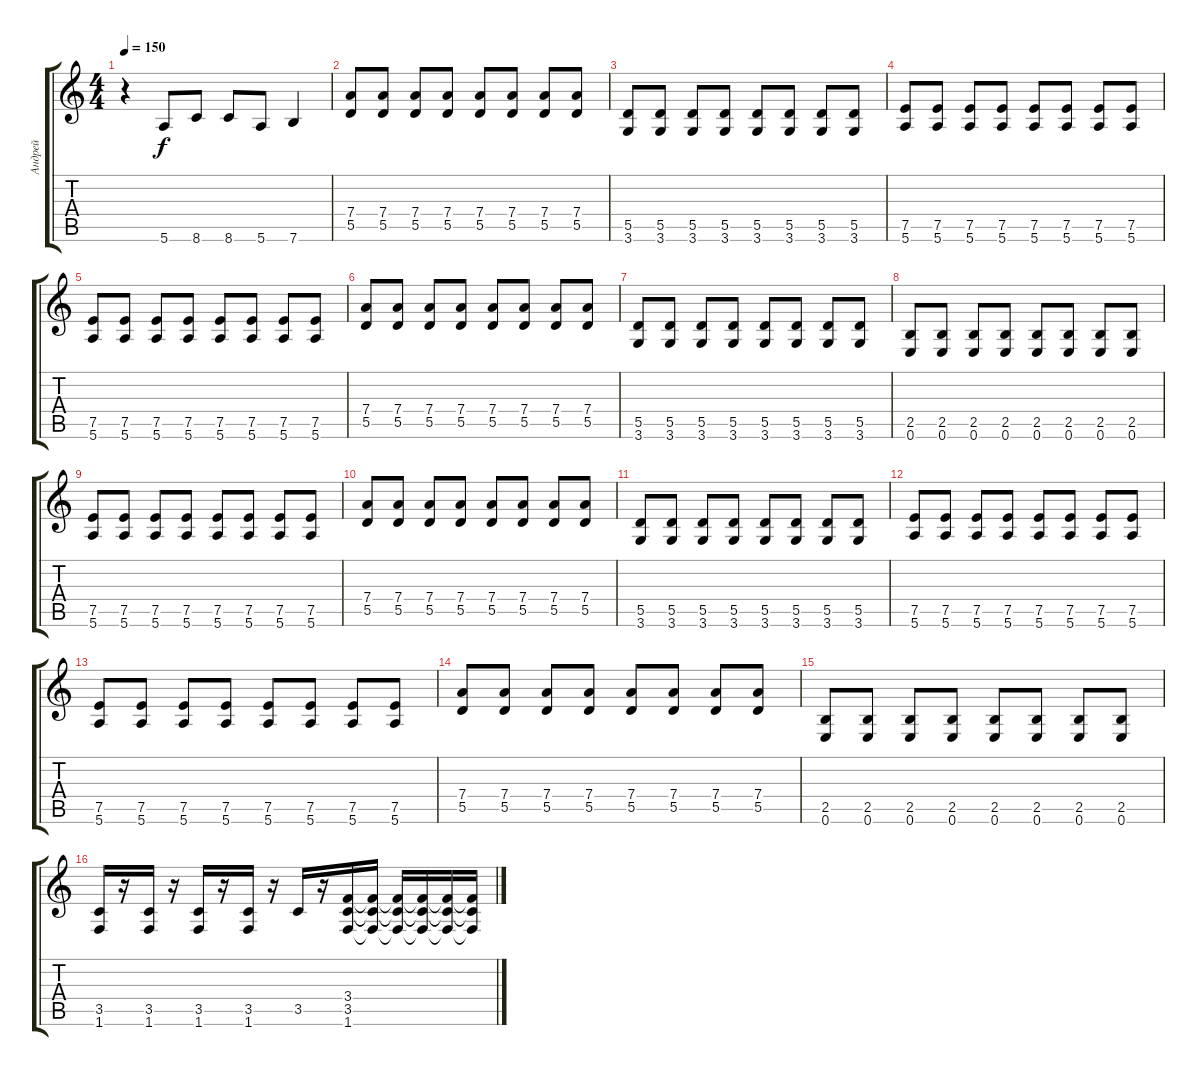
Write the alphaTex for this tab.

\track ("Андрей" "Андрей") {instrument distortionguitar}
\staff {score tabs}
\tuning (E4 B3 G3 D3 A2 E2) {hide}
\ts (4 4)
\section ("" "")
\tempo 150
\clef g2
\ks c
r.4{dy f volume 16} 5.6.8 8.6.8 8.6.8 5.6.8 7.6.4 |
(7.4 5.5).8 (7.4 5.5).8 (7.4 5.5).8 (7.4 5.5).8 (7.4 5.5).8 (7.4 5.5).8 (7.4 5.5).8 (7.4 5.5).8 |
(5.5 3.6).8 (5.5 3.6).8 (5.5 3.6).8 (5.5 3.6).8 (5.5 3.6).8 (5.5 3.6).8 (5.5 3.6).8 (5.5 3.6).8 |
(7.5 5.6).8 (7.5 5.6).8 (7.5 5.6).8 (7.5 5.6).8 (7.5 5.6).8 (7.5 5.6).8 (7.5 5.6).8 (7.5 5.6).8 |
(7.5 5.6).8 (7.5 5.6).8 (7.5 5.6).8 (7.5 5.6).8 (7.5 5.6).8 (7.5 5.6).8 (7.5 5.6).8 (7.5 5.6).8 |
(7.4 5.5).8 (7.4 5.5).8 (7.4 5.5).8 (7.4 5.5).8 (7.4 5.5).8 (7.4 5.5).8 (7.4 5.5).8 (7.4 5.5).8 |
(5.5 3.6).8 (5.5 3.6).8 (5.5 3.6).8 (5.5 3.6).8 (5.5 3.6).8 (5.5 3.6).8 (5.5 3.6).8 (5.5 3.6).8 |
(2.5 0.6).8 (2.5 0.6).8 (2.5 0.6).8 (2.5 0.6).8 (2.5 0.6).8 (2.5 0.6).8 (2.5 0.6).8 (2.5 0.6).8 |
(7.5 5.6).8 (7.5 5.6).8 (7.5 5.6).8 (7.5 5.6).8 (7.5 5.6).8 (7.5 5.6).8 (7.5 5.6).8 (7.5 5.6).8 |
(7.4 5.5).8 (7.4 5.5).8 (7.4 5.5).8 (7.4 5.5).8 (7.4 5.5).8 (7.4 5.5).8 (7.4 5.5).8 (7.4 5.5).8 |
(5.5 3.6).8 (5.5 3.6).8 (5.5 3.6).8 (5.5 3.6).8 (5.5 3.6).8 (5.5 3.6).8 (5.5 3.6).8 (5.5 3.6).8 |
(7.5 5.6).8 (7.5 5.6).8 (7.5 5.6).8 (7.5 5.6).8 (7.5 5.6).8 (7.5 5.6).8 (7.5 5.6).8 (7.5 5.6).8 |
(7.5 5.6).8 (7.5 5.6).8 (7.5 5.6).8 (7.5 5.6).8 (7.5 5.6).8 (7.5 5.6).8 (7.5 5.6).8 (7.5 5.6).8 |
(7.4 5.5).8 (7.4 5.5).8 (7.4 5.5).8 (7.4 5.5).8 (7.4 5.5).8 (7.4 5.5).8 (7.4 5.5).8 (7.4 5.5).8 |
(2.5 0.6).8 (2.5 0.6).8 (2.5 0.6).8 (2.5 0.6).8 (2.5 0.6).8 (2.5 0.6).8 (2.5 0.6).8 (2.5 0.6).8 |
(3.5 1.6).16 r.16 (3.5 1.6).16 r.16 (3.5 1.6).16 r.16 (3.5 1.6).16 r.16 3.5.16 r.16 (3.4 3.5 1.6).16 (3.4{t} 3.5{t} 1.6{t}).16 (3.4{t} 3.5{t} 1.6{t}).16 (3.4{t} 3.5{t} 1.6{t}).16 (3.4{t} 3.5{t} 1.6{t}).16 (3.4{t} 3.5{t} 1.6{t}).16
